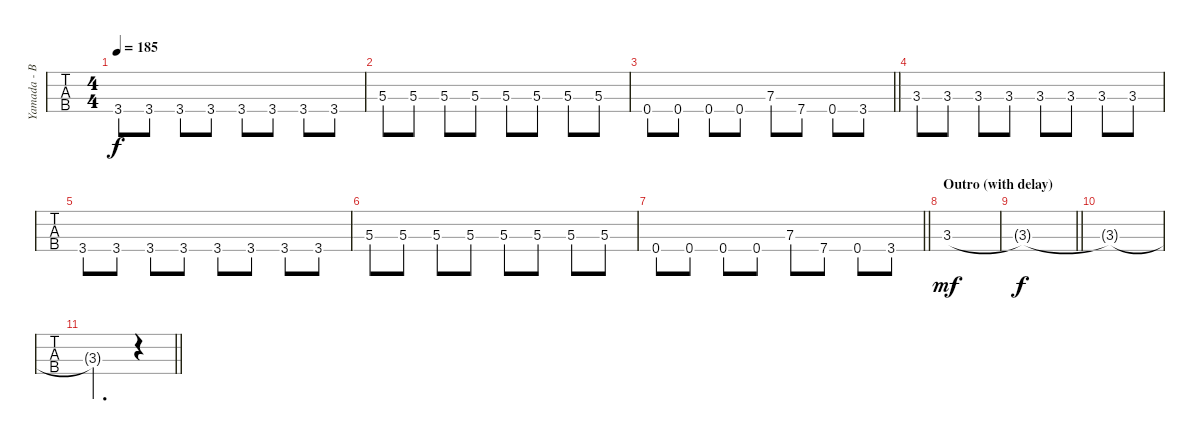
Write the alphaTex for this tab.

\track ("Yamada - Bass" "Yamada - B") {instrument electricbasspick}
\staff {tabs}
\tuning (G2 D2 A1 E1) {hide}
\ts (4 4)
\tempo 185
\clef f4
\ks c
3.4.8{dy f} 3.4.8 3.4.8 3.4.8 3.4.8 3.4.8 3.4.8 3.4.8 |
5.3.8 5.3.8 5.3.8 5.3.8 5.3.8 5.3.8 5.3.8 5.3.8 |
\barLineRight lightlight
0.4.8 0.4.8 0.4.8 0.4.8 7.3.8 7.4.8 0.4.8 3.4.8 |
3.3.8 3.3.8 3.3.8 3.3.8 3.3.8 3.3.8 3.3.8 3.3.8 |
3.4.8 3.4.8 3.4.8 3.4.8 3.4.8 3.4.8 3.4.8 3.4.8 |
5.3.8 5.3.8 5.3.8 5.3.8 5.3.8 5.3.8 5.3.8 5.3.8 |
\barLineRight lightlight
0.4.8 0.4.8 0.4.8 0.4.8 7.3.8 7.4.8 0.4.8 3.4.8 |
\section ("" "Outro (with delay)")
3.3.1{dy mf} |
\barLineRight lightlight
3.3{t}.1{dy f} |
3.3{t}.1 |
\barLineRight lightlight
3.3{t}.2{d} r.4
